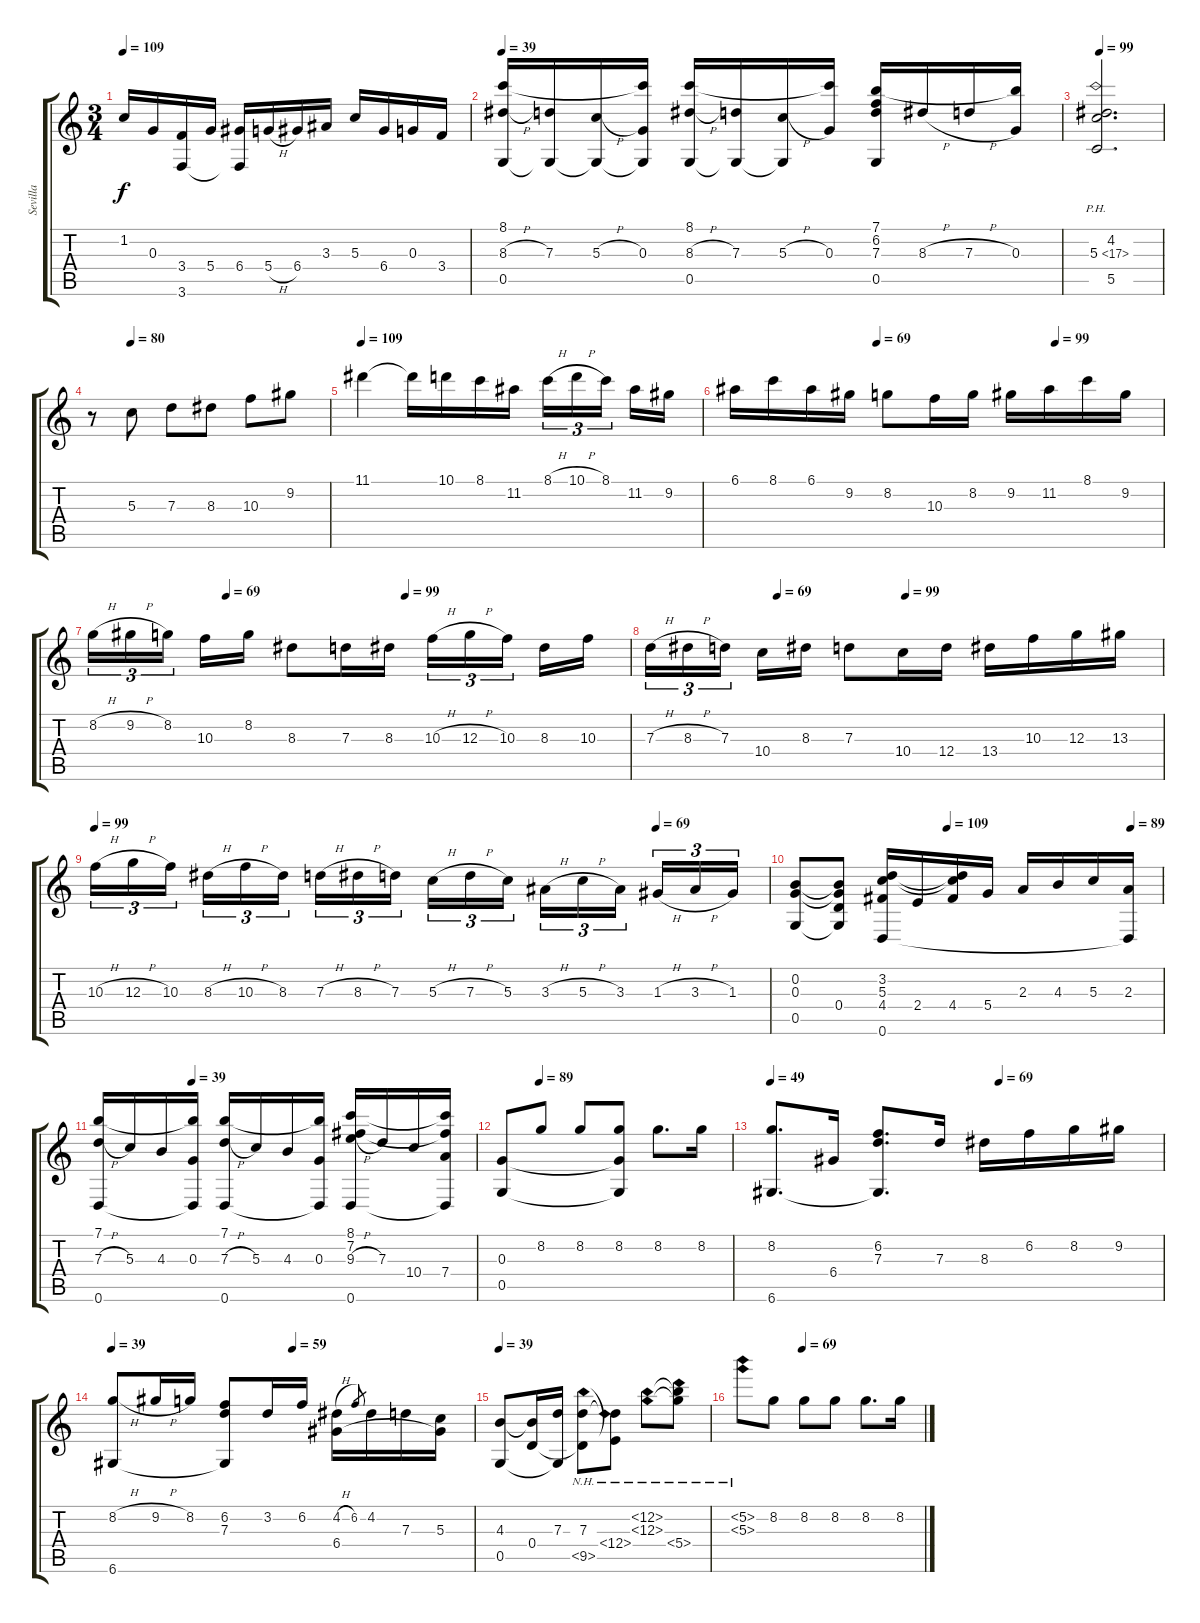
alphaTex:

\track ("Sevilla" "Sevilla") {instrument acousticguitarnylon}
\staff {score tabs}
\tuning (E4 B3 G3 D3 G2 D2) {hide}
\ts (3 4)
\tempo 109
\clef g2
\ks c
1.2{t}.16{dy f} 0.3.16 (3.4 3.6).16 5.4.16 (6.4 3.6{t}).16 5.4{h}.16 6.4.16 3.3.16 5.3.16 6.4.16 0.3.16 3.4.16 |
\tempo 39
(8.1 8.3{h} 0.5).16 (7.3 0.5{t}).16 (5.3{h} 0.5{t}).16 (8.1{t} 0.3 0.5{t}).16 (8.1 8.3{h} 0.5).16 (7.3 0.5{t}).16 (5.3{h} 0.5{t}).16 (8.1{t} 0.3).16 (7.1 6.2 7.3 0.5).16 8.3{h}.16 7.3{h}.16 (7.1{t} 0.3).16 |
\tempo 99
(4.2 5.3{ph 12} 5.5).2{d} |
\tempo (80 0.16666666666666666)
r.8 5.3.8 7.3.8 8.3.8 10.3.8 9.2.8 |
\tempo 109
11.1.4 11.1{t}.16 10.1.16 8.1.16 11.2.16 8.1{h}.16{tu (3 2)} 10.1{h}.16{tu (3 2)} 8.1.16{tu (3 2) beam splitsecondary} 11.2.16 9.2.16 |
\tempo (69 0.3333333333333333)
\tempo (99 0.75)
6.1.16 8.1.16 6.1.16 9.2.16 8.2.8 10.3.16 8.2.16 9.2.16 11.2.16 8.1.16 9.2.16 |
\tempo (69 0.25)
\tempo (99 0.5833333333333334)
8.2{h}.16{tu (3 2)} 9.2{h}.16{tu (3 2)} 8.2.16{tu (3 2) beam splitsecondary} 10.3.16 8.2.16 8.3.8 7.3.16 8.3.16 10.3{h}.16{tu (3 2)} 12.3{h}.16{tu (3 2)} 10.3.16{tu (3 2) beam splitsecondary} 8.3.16 10.3.16 |
\tempo (69 0.25)
\tempo (99 0.5)
7.3{h}.16{tu (3 2)} 8.3{h}.16{tu (3 2)} 7.3.16{tu (3 2) beam splitsecondary} 10.4.16 8.3.16 7.3.8 10.4.16 12.4.16 13.4.16 10.3.16 12.3.16 13.3.16 |
\tempo 99
\tempo (69 0.8333333333333334)
10.3{h}.16{tu (3 2)} 12.3{h}.16{tu (3 2)} 10.3.16{tu (3 2) beam splitsecondary} 8.3{h}.16{tu (3 2)} 10.3{h}.16{tu (3 2)} 8.3.16{tu (3 2)} 7.3{h}.16{tu (3 2)} 8.3{h}.16{tu (3 2)} 7.3.16{tu (3 2) beam splitsecondary} 5.3{h}.16{tu (3 2)} 7.3{h}.16{tu (3 2)} 5.3.16{tu (3 2)} 3.3{h}.16{tu (3 2)} 5.3{h}.16{tu (3 2)} 3.3.16{tu (3 2) beam splitsecondary} 1.3{h}.16{tu (3 2)} 3.3{h}.16{tu (3 2)} 1.3.16{tu (3 2)} |
\tempo (109 0.4166666666666667)
\tempo (89 0.9166666666666666)
(0.2 0.3 0.5).8 (0.2{t} 0.3{t} 0.4 0.5{t}).8 (3.2 5.3 4.4 0.6).16 2.4.16 (3.2{t} 5.3{t} 4.4).16 5.4.16 2.3.16 4.3.16 5.3.16 (2.3 0.6{t}).16 |
\tempo (39 0.25)
(7.1 7.3{h} 0.6).16 5.3.16 4.3.16 (7.1{t} 0.3 0.6{t}).16 (7.1 7.3{h} 0.6).16 5.3.16 4.3.16 (7.1{t} 0.3 0.6{t}).16 (8.1 7.2 9.3{h} 0.6).16 7.3.16 10.4.16 (8.1{t} 7.2{t} 7.4 0.6{t}).16 |
\tempo (89 0.16666666666666666)
(0.3 0.5).8 8.2.8 8.2.8 (8.2 0.3{t} 0.5{t}).8 8.2.8{d} 8.2.16 |
\tempo 49
\tempo (69 0.5833333333333334)
(8.2 6.6).8{d} 6.4.16 (6.2 7.3 6.6{t}).8{d} 7.3.16 8.3.16 6.2.16 8.2.16 9.2.16 |
\tempo 39
\tempo (59 0.5)
(8.2{h} 6.6).8 9.2{h}.16 8.2.16 (6.2 7.3 6.6{t}).8 3.2.16 6.2.16 (4.2{h} 6.4).16 6.2.8{gr} 4.2.16 7.3.16 (5.3 6.4{t}).16 |
\tempo 39
(4.3 0.5).8 (4.3{t} 0.4).16 (7.3 0.5{t}).16 (7.3 0.4{t} 9.5{nh}).8 (7.3{t} 12.4{nh} 9.5{t}).8 (12.2{nh} 12.3{nh}).8 (12.2{t} 12.3{t} 5.4{nh}).8 |
\tempo (69 0.3333333333333333)
(5.2{nh} 5.3{nh}).8 8.2.8 8.2.8 8.2.8 8.2.8{d} 8.2.16
